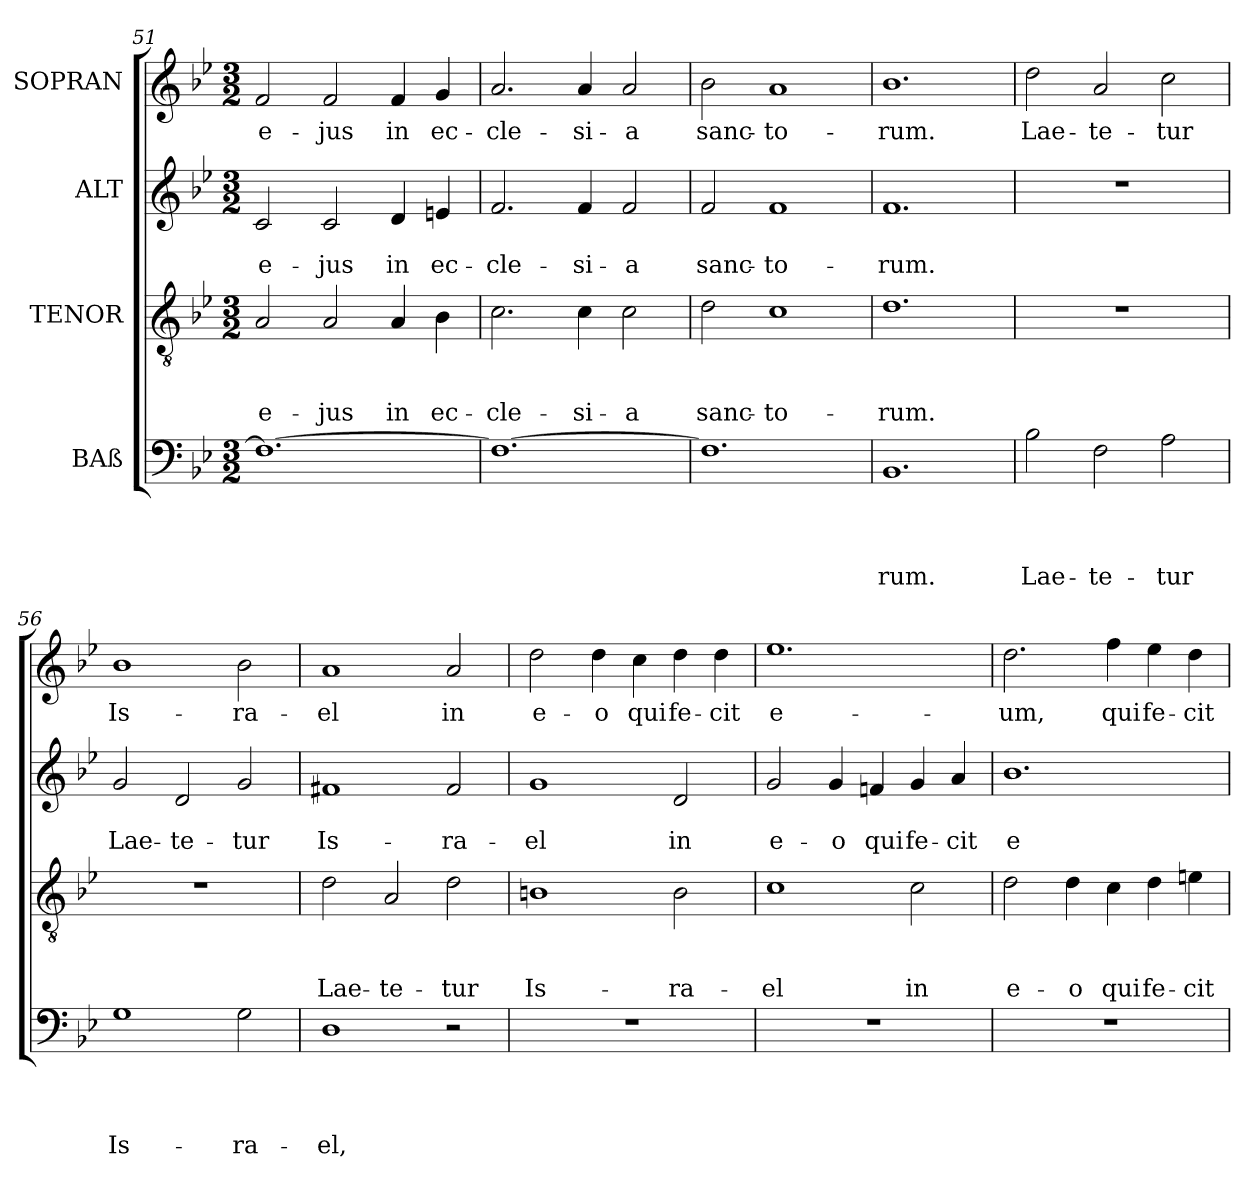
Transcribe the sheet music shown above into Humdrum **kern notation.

**kern	**text	**text	**text	**text	**kern	**text	**text	**text	**kern	**text	**text	**kern	**text
*part4	*part4	*part4	*part4	*part4	*part3	*part3	*part3	*part3	*part2	*part2	*part2	*part1	*part1
*staff4	*staff4	*staff4	*staff4	*staff4	*staff3	*staff3	*staff3	*staff3	*staff2	*staff2	*staff2	*staff1	*staff1
*I"BAß	*	*	*	*	*I"TENOR	*	*	*	*I"ALT	*	*	*I"SOPRAN	*
*clefF4	*	*	*	*	*clefGv2	*	*	*	*clefG2	*	*	*clefG2	*
*k[b-e-]	*	*	*	*	*k[b-e-]	*	*	*	*k[b-e-]	*	*	*k[b-e-]	*
*B-:	*	*	*	*	*B-:	*	*	*	*B-:	*	*	*B-:	*
*M3/2	*	*	*	*	*M3/2	*	*	*	*M3/2	*	*	*M3/2	*
=51	=51	=51	=51	=51	=51	=51	=51	=51	=51	=51	=51	=51	=51
1.F_	.	.	.	.	2A/	.	.	e-	2c/	.	e-	2f/	e-
.	.	.	.	.	2A/	.	.	-jus	2c/	.	-jus	2f/	-jus
.	.	.	.	.	4A/	.	.	in	4d/	.	in	4f/	in
.	.	.	.	.	4B-\	.	.	ec-	4en/	.	ec-	4g/	ec-
=52	=52	=52	=52	=52	=52	=52	=52	=52	=52	=52	=52	=52	=52
1.F_	.	.	.	.	2.c\	.	.	-cle-	2.f/	.	-cle-	2.a/	-cle-
.	.	.	.	.	4c\	.	.	-si-	4f/	.	-si-	4a/	-si-
.	.	.	.	.	2c\	.	.	-a	2f/	.	-a	2a/	-a
=53	=53	=53	=53	=53	=53	=53	=53	=53	=53	=53	=53	=53	=53
1.F]	.	.	.	.	2d\	.	.	sanc-	2f/	.	sanc-	2b-\	sanc-
.	.	.	.	.	1c	.	.	-to-	1f	.	-to-	1a	-to-
=54	=54	=54	=54	=54	=54	=54	=54	=54	=54	=54	=54	=54	=54
1.BB-	.	.	.	-rum.	1.d	.	.	-rum.	1.f	.	-rum.	1.b-	-rum.
!!LO:LB:g=z
=55	=55	=55	=55	=55	=55	=55	=55	=55	=55	=55	=55	=55	=55
2B-\	.	.	.	Lae-	1.r	.	.	.	1.r	.	.	2dd\	Lae-
2F\	.	.	.	-te-	.	.	.	.	.	.	.	2a/	-te-
2A\	.	.	.	-tur	.	.	.	.	.	.	.	2cc\	-tur
=56	=56	=56	=56	=56	=56	=56	=56	=56	=56	=56	=56	=56	=56
1G	.	.	.	Is-	1.r	.	.	.	2g/	.	Lae-	1b-	Is-
.	.	.	.	.	.	.	.	.	2d/	.	-te-	.	.
2G\	.	.	.	-ra-	.	.	.	.	2g/	.	-tur	2b-\	-ra-
=57	=57	=57	=57	=57	=57	=57	=57	=57	=57	=57	=57	=57	=57
1D	.	.	.	-el,	2d\	.	.	Lae-	1f#X	.	Is-	1a	-el
.	.	.	.	.	2A/	.	.	-te-	.	.	.	.	.
2r	.	.	.	.	2d\	.	.	-tur	2f#/	.	-ra-	2a/	in
=58	=58	=58	=58	=58	=58	=58	=58	=58	=58	=58	=58	=58	=58
1.r	.	.	.	.	1Bn	.	.	Is-	1g	.	-el	2dd\	e-
.	.	.	.	.	.	.	.	.	.	.	.	4dd\	-o
.	.	.	.	.	.	.	.	.	.	.	.	4cc\	qui
.	.	.	.	.	2B\	.	.	-ra-	2d/	.	in	4dd\	fe-
.	.	.	.	.	.	.	.	.	.	.	.	4dd\	-cit
=59	=59	=59	=59	=59	=59	=59	=59	=59	=59	=59	=59	=59	=59
1.r	.	.	.	.	1c	.	.	-el	2g/	.	e-	1.ee-	e-
.	.	.	.	.	.	.	.	.	4g/	.	-o	.	.
.	.	.	.	.	.	.	.	.	4fn/	.	qui	.	.
.	.	.	.	.	2c\	.	.	in	4g/	.	fe-	.	.
.	.	.	.	.	.	.	.	.	4a/	.	-cit	.	.
=60	=60	=60	=60	=60	=60	=60	=60	=60	=60	=60	=60	=60	=60
1.r	.	.	.	.	2d\	.	.	e-	1.b-	.	e-	2.dd\	-um,
.	.	.	.	.	4d\	.	.	-o	.	.	.	.	.
.	.	.	.	.	4c\	.	.	qui	.	.	.	4ff\	qui
.	.	.	.	.	4d\	.	.	fe-	.	.	.	4ee-\	fe-
.	.	.	.	.	4en\	.	.	-cit	.	.	.	4dd\	-cit
=	=	=	=	=	=	=	=	=	=	=	=	=	=
*-	*-	*-	*-	*-	*-	*-	*-	*-	*-	*-	*-	*-	*-
